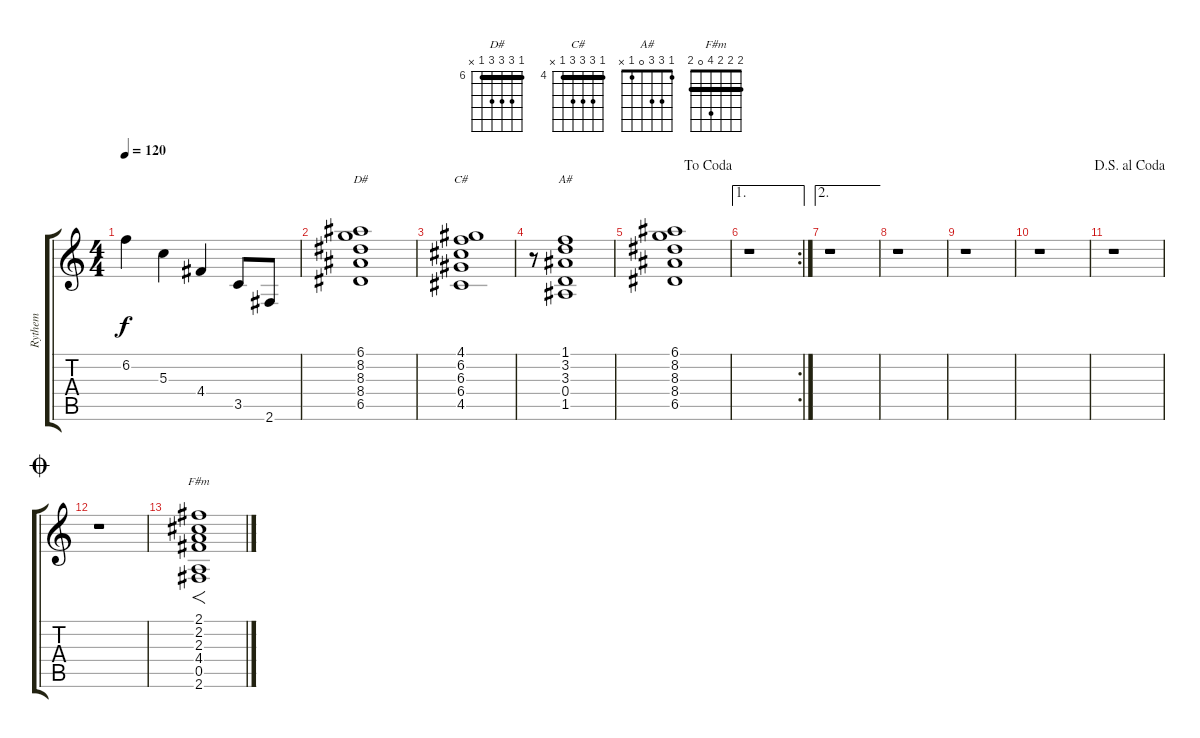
\track ("Rythem" "Rythem") {instrument distortionguitar}
\staff {score tabs}
\tuning (E4 B3 G3 D3 A2 E2) {hide}
\chord ("D#" 6 8 8 8 6 x) {firstfret 6 barre 6}
\chord ("C#" 4 6 6 6 4 x) {firstfret 4 barre 4}
\chord ("A#" 1 3 3 0 1 x)
\chord ("F#m" 2 2 2 4 0 2) {barre 2}
\ts (4 4)
\tempo 120
\clef g2
\ks c
6.2.4{dy f} 5.3.4 4.4.4 3.5.8 2.6.8 |
(6.1 8.2 8.3 8.4 6.5).1{ch "D#"} |
(4.1 6.2 6.3 6.4 4.5).1{ch "C#"} |
r.8 (1.1 3.2 3.3 0.4 1.5).1{ch "A#"} |
\jump dacoda
(6.1 8.2 8.3 8.4 6.5).1 |
\ae 1
\rc 2
r.1 |
\ae 2
r.1 |
r.1 |
r.1 |
r.1 |
\jump dalsegnoalcoda
r.1 |
\jump coda
r.1 |
(2.1 2.2 2.3 4.4 0.5 2.6).1{f ch "F#m"}
